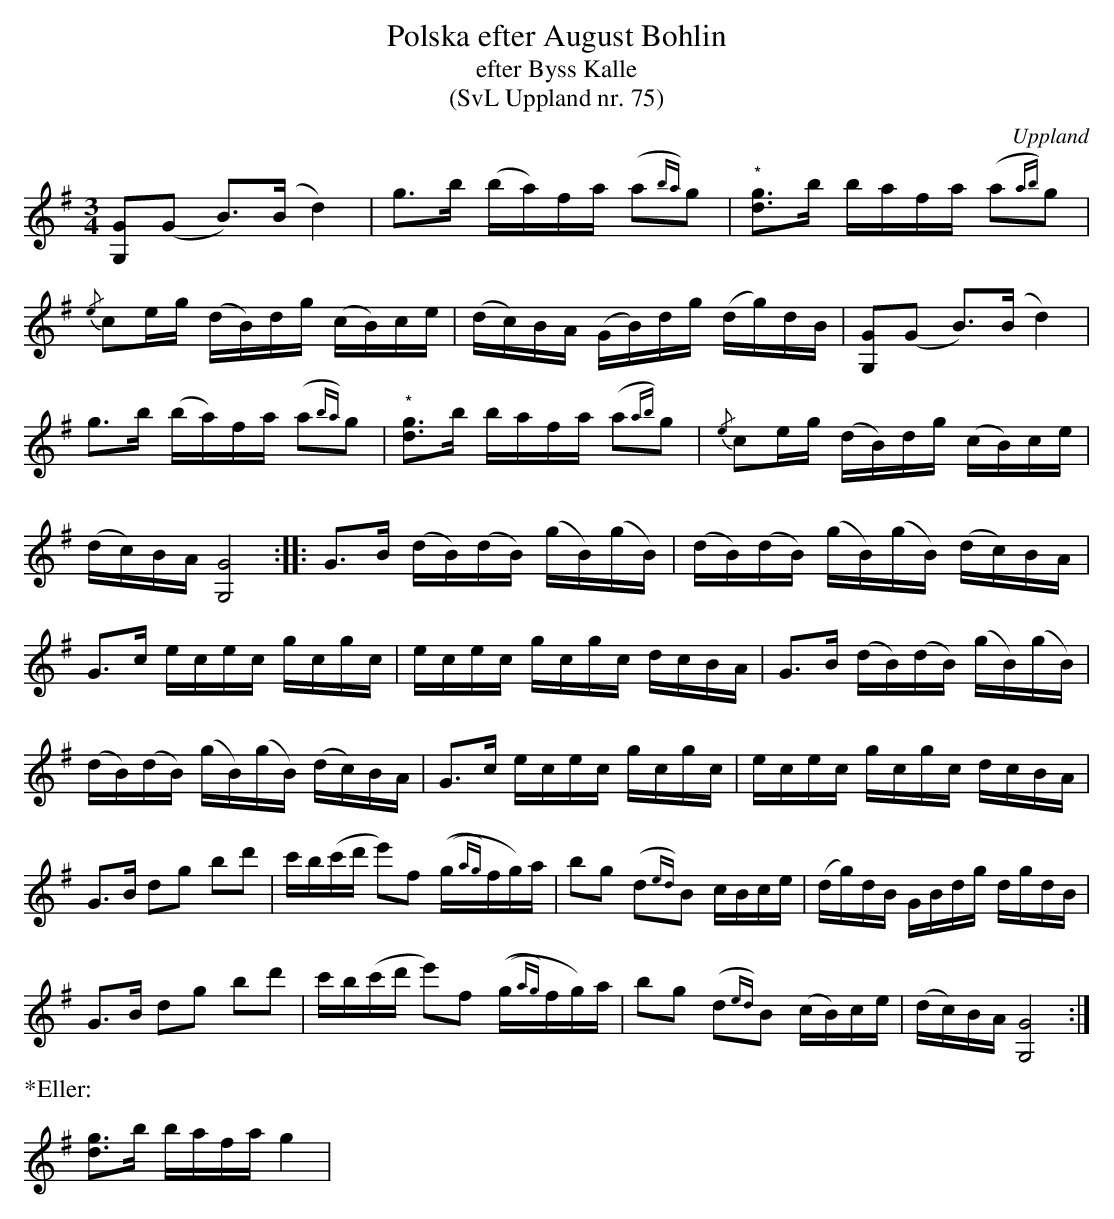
X:1
<path id="sHdl" transform="translate(+0.75,0) scale(0.75, 0.75)" class="fill" d="m3 -1.6  c-1 -1.8 -7 1.4 -6 3.2    1 1.8 7 -1.4 6 -3.2   m0.5 -0.3   c2 3.8 -5 7.6 -7 3.8   -2 -3.8 5 -7.6 7 -3.8"></path><path id="sHdr" transform="translate(-0.75,0) scale(0.75, 0.75)" class="fill" d="m3 -1.6  c-1 -1.8 -7 1.4 -6 3.2    1 1.8 7 % -1.4 6 -3.2   m0.5 -0.3   c2 3.8 -5 7.6 -7 3.8   -2 -3.8 5 -7.6 7 -3.8"></path>
U:L=!head-small-l!
U:R=!head-small-r!
U:l=!head-small-L!
U:r=!head-small-R!
T:Polska efter August Bohlin
T:efter Byss Kalle
T:(SvL Uppland nr. 75)
O:Uppland
M:3/4
L:1/16
K:G
[GLG,]2(G2 B2>)(B2 d4) | g2>b2 (ba)fa (a2{ba})g2 | "^*"[gRd]2>b2 bafa (a2{ab})g2 |
{/e}c2eg (dB)dg (cB)ce | (dc)BA (GB)dg (dg)dB | [GLG,]2(G2 B2>)(B2 d4) |
g2>b2 (ba)fa (a2{ba})g2 | "^*"[gRd]2>b2 bafa (a2{ab})g2 | {/e}c2eg (dB)dg (cB)ce |
(dc)BA [lG,G]8 :: G2>B2 (dB)(dB) (gB)(gB) | (dB)(dB) (gB)(gB) (dc)BA |
G2>c2 ecec gcgc | ecec gcgc dcBA | G2>B2 (dB)(dB) (gB)(gB) |
(dB)(dB) (gB)(gB) (dc)BA | G2>c2 ecec gcgc | ecec gcgc dcBA |
G2>B2 d2g2 b2d'2 | c'b(c'd' e'2)f2 ((g{ag})fg)a | b2g2 (d2{ed})B2 cBce | (dg)dB GBdg dgdB |
G2>,B2 d2g2 b2d'2 | c'b(c'd' e'2)f2 ((g{ag})fg)a | b2g2 (d2{ed})B2 (cB)ce | (dc)BA [GlG,]8 :|
%%text *Eller:
[gRd]2>b2 bafa g4 |
